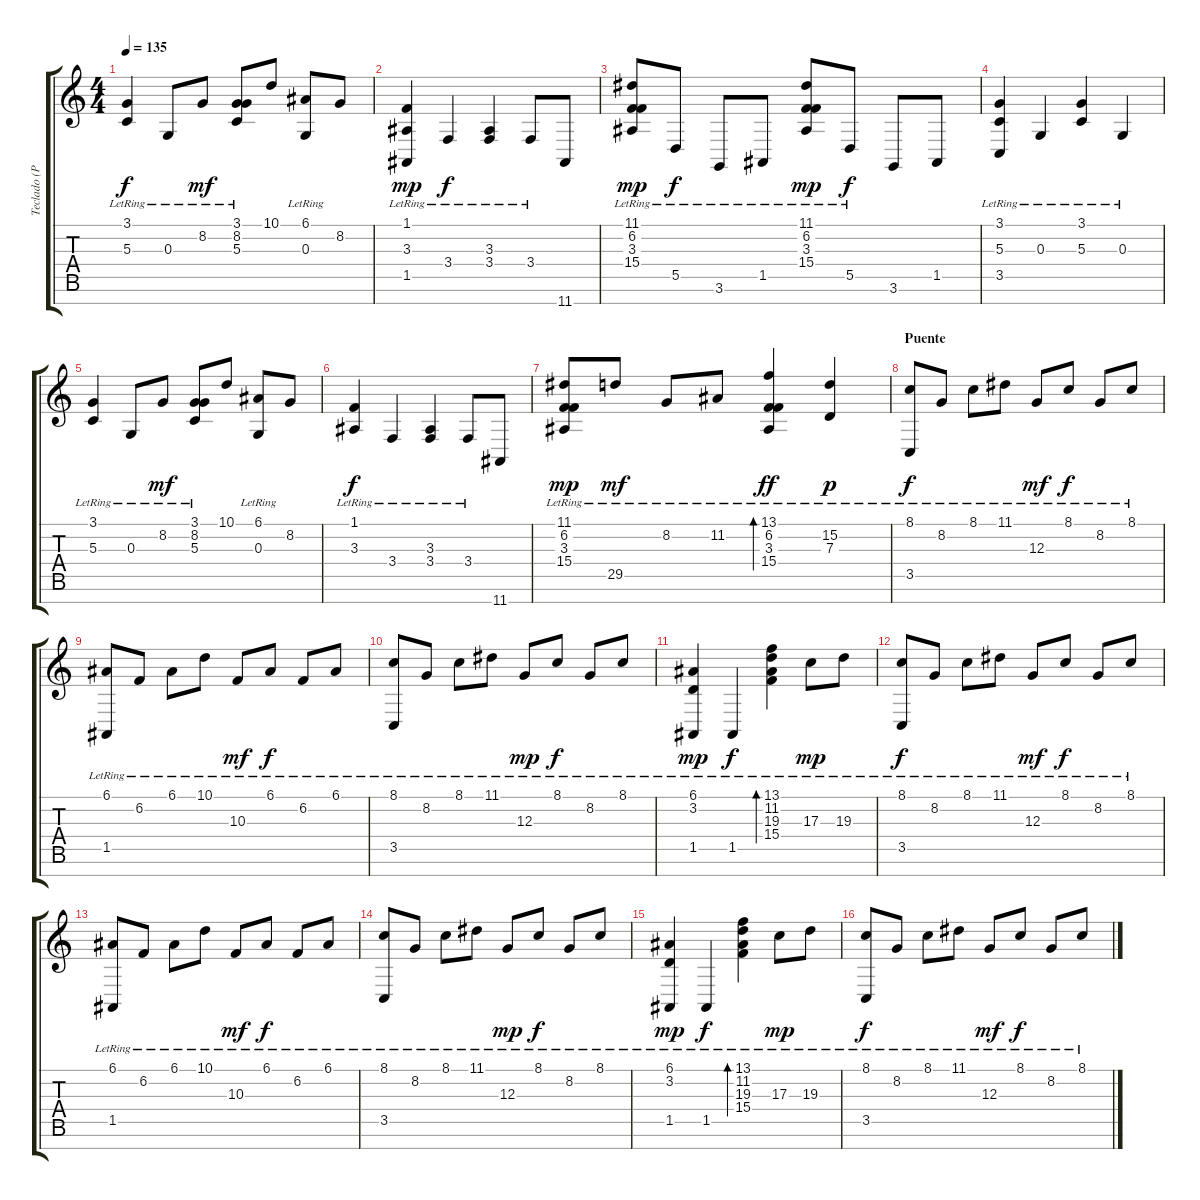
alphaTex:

\track ("Teclado (Punteos)" "Teclado (P") {instrument brightacousticpiano}
\staff {score tabs}
\tuning (E4 B3 G3 D3 A2 E2 B1) {hide}
\ts (4 4)
\tempo 135
\clef g2
\ks c
(3.1{lr} 5.3{lr}).4{dy f} 0.3{lr}.8 8.2{lr}.8{dy mf} (3.1{lr} 8.2 5.3{lr}).8 10.1.8 (6.1 0.3{lr}).8 8.2.8 |
(1.1{lr} 3.3{lr} 1.5{lr}).4{dy mp} 3.4{lr}.4{dy f} (3.3{lr} 3.4{lr}).4 3.4{lr}.8 11.7.8 |
(11.1{lr} 6.2{lr} 3.3{lr} 15.4{lr}).8{dy mp} 5.5{lr}.8{dy f} 3.6{lr}.8 1.5{lr}.8 (11.1{lr} 6.2{lr} 3.3{lr} 15.4{lr}).8{dy mp} 5.5{lr}.8{dy f} 3.6.8 1.5.8 |
(3.1{lr} 5.3{lr} 3.5{lr}).4 0.3{lr}.4 (3.1{lr} 5.3{lr}).4 0.3{lr}.4 |
(3.1{lr} 5.3{lr}).4 0.3{lr}.8 8.2{lr}.8{dy mf} (3.1{lr} 8.2 5.3{lr}).8 10.1.8 (6.1 0.3{lr}).8 8.2.8 |
(1.1{lr} 3.3{lr}).4{dy f} 3.4{lr}.4 (3.3{lr} 3.4{lr}).4 3.4{lr}.8 11.7.8 |
(11.1{lr} 6.2{lr} 3.3{lr} 15.4{lr}).8{dy mp} 29.5{lr}.8{dy mf} 8.2{lr}.8 11.2{lr}.8 (13.1{lr} 6.2{lr} 3.3{lr} 15.4{lr}).4{bd 30 dy ff} (15.2{lr} 7.3{lr}).4{dy p} |
\section ("" "Puente")
(8.1{lr} 3.5{lr}).8{dy f} 8.2{lr}.8 8.1{lr}.8 11.1{lr}.8 12.3{lr}.8{dy mf} 8.1{lr}.8{dy f} 8.2{lr}.8 8.1{lr}.8 |
(6.1{lr} 1.5{lr}).8 6.2{lr}.8 6.1{lr}.8 10.1{lr}.8 10.3{lr}.8{dy mf} 6.1{lr}.8{dy f} 6.2{lr}.8 6.1{lr}.8 |
(8.1{lr} 3.5{lr}).8 8.2{lr}.8 8.1{lr}.8 11.1{lr}.8 12.3{lr}.8{dy mp} 8.1{lr}.8{dy f} 8.2{lr}.8 8.1{lr}.8 |
(6.1{lr} 3.2{lr} 1.5{lr}).4{dy mp} 1.5{lr}.4{dy f} (13.1{lr} 11.2{lr} 19.3{lr} 15.4{lr}).4{bd 240} 17.3{lr}.8{dy mp} 19.3{lr}.8 |
(8.1{lr} 3.5{lr}).8{dy f} 8.2{lr}.8 8.1{lr}.8 11.1{lr}.8 12.3{lr}.8{dy mf} 8.1{lr}.8{dy f} 8.2{lr}.8 8.1{lr}.8 |
(6.1{lr} 1.5{lr}).8 6.2{lr}.8 6.1{lr}.8 10.1{lr}.8 10.3{lr}.8{dy mf} 6.1{lr}.8{dy f} 6.2{lr}.8 6.1{lr}.8 |
(8.1{lr} 3.5{lr}).8 8.2{lr}.8 8.1{lr}.8 11.1{lr}.8 12.3{lr}.8{dy mp} 8.1{lr}.8{dy f} 8.2{lr}.8 8.1{lr}.8 |
(6.1{lr} 3.2{lr} 1.5{lr}).4{dy mp} 1.5{lr}.4{dy f} (13.1{lr} 11.2{lr} 19.3{lr} 15.4{lr}).4{bd 120} 17.3{lr}.8{dy mp} 19.3{lr}.8 |
(8.1{lr} 3.5{lr}).8{dy f} 8.2{lr}.8 8.1{lr}.8 11.1{lr}.8 12.3{lr}.8{dy mf} 8.1{lr}.8{dy f} 8.2{lr}.8 8.1{lr}.8
